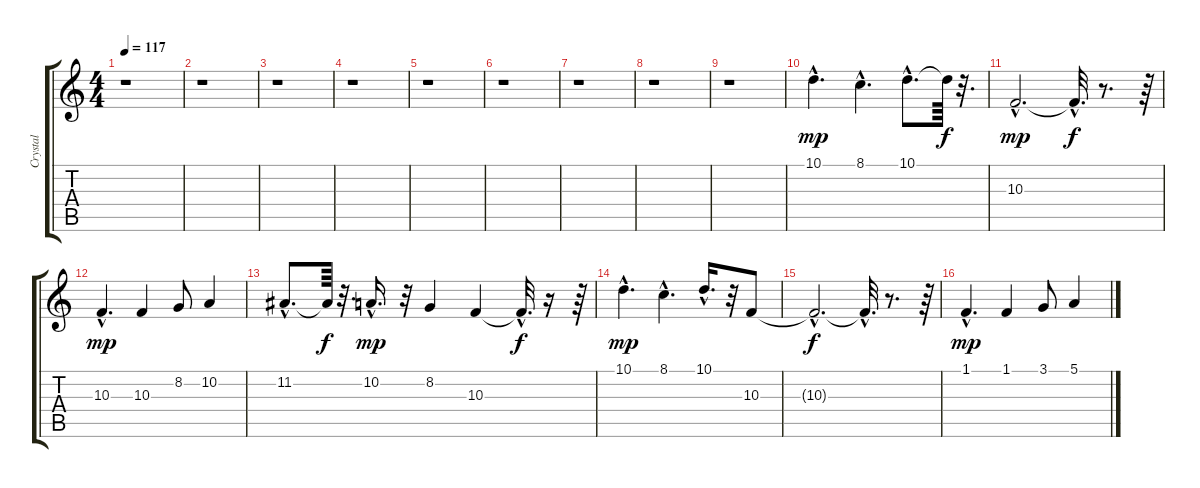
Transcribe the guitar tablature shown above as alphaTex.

\track ("Crystal" "Crystal") {instrument fx3crystal}
\staff {score tabs}
\tuning (E4 B3 G3 D3 A2 E2) {hide}
\ts (4 4)
\tempo 117
\clef g2
\ks c
r.1{dy mp} |
r.1 |
r.1 |
r.1 |
r.1 |
r.1 |
r.1 |
r.1 |
r.1 |
10.1{hac}.4{d} 8.1{hac}.4{d} 10.1{hac}.8{d} 10.1{t}.64{dy f} r.32{d} |
10.3{hac}.2{d dy mp} 10.3{hac t}.32{d dy f} r.8{d} r.64 |
10.3{hac}.4{d dy mp} 10.3.4 8.2.8 10.2.4 |
11.2{hac}.8{d} 11.2{t}.64{dy f} r.32{d} 10.2{hac}.16{d dy mp} r.32 8.2.4 10.3.4 10.3{hac t}.32{d dy f} r.16 r.64 |
10.1{hac}.4{d dy mp} 8.1{hac}.4{d} 10.1{hac}.16{d} r.32 10.3.8 |
10.3{hac t}.2{d dy f} 10.3{hac t}.32{d} r.8{d} r.64 |
1.1{hac}.4{d dy mp} 1.1.4 3.1.8 5.1.4
